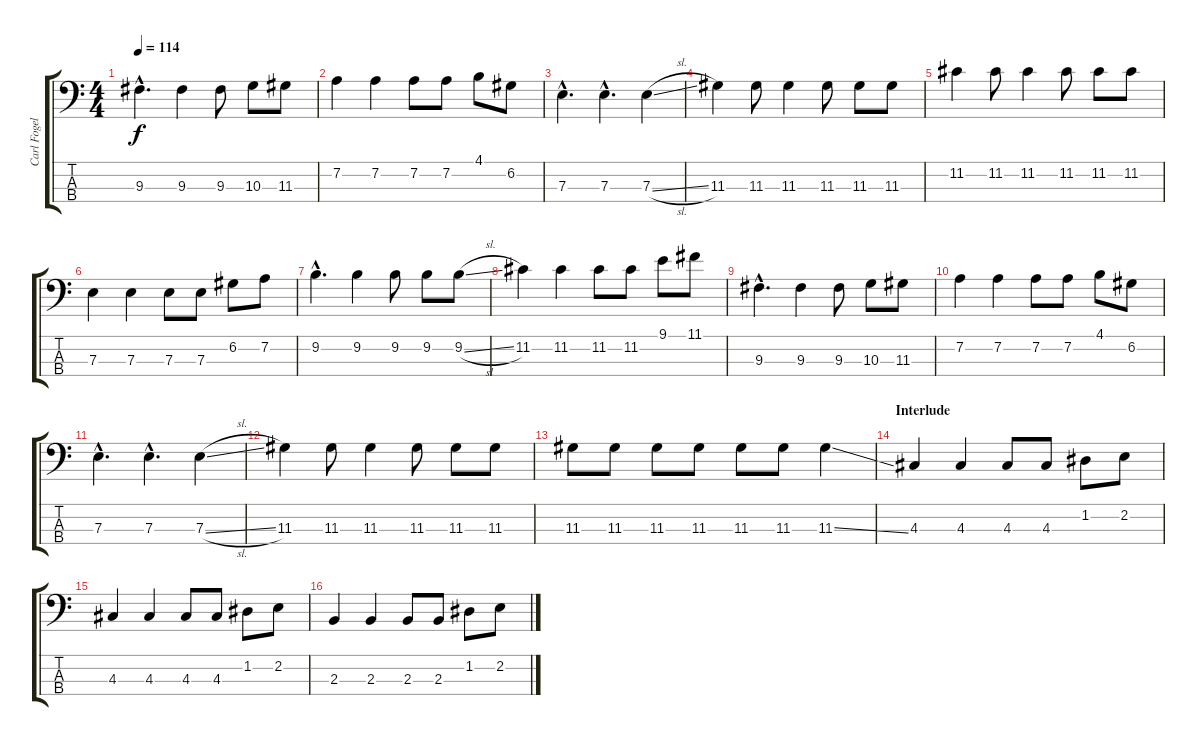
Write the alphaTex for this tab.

\track ("Carl Fogelklou - Bass" "Carl Fogel") {instrument electricbasspick}
\staff {score tabs}
\tuning (G2 D2 A1 E1) {hide}
\ts (4 4)
\tempo 114
\clef f4
\ks c
9.3{hac}.4{d dy f} 9.3.4 9.3.8 10.3.8 11.3.8 |
7.2.4 7.2.4 7.2.8 7.2.8 4.1.8 6.2.8 |
7.3{hac}.4{d} 7.3{hac}.4{d} 7.3{sl}.4 |
11.3.4 11.3.8 11.3.4 11.3.8 11.3.8 11.3.8 |
11.2.4 11.2.8 11.2.4 11.2.8 11.2.8 11.2.8 |
7.3.4 7.3.4 7.3.8 7.3.8 6.2.8 7.2.8 |
9.2{hac}.4{d} 9.2.4 9.2.8 9.2.8 9.2{sl}.8 |
11.2.4 11.2.4 11.2.8 11.2.8 9.1.8 11.1.8 |
9.3{hac}.4{d} 9.3.4 9.3.8 10.3.8 11.3.8 |
7.2.4 7.2.4 7.2.8 7.2.8 4.1.8 6.2.8 |
7.3{hac}.4{d} 7.3{hac}.4{d} 7.3{sl}.4 |
11.3.4 11.3.8 11.3.4 11.3.8 11.3.8 11.3.8 |
11.3.8 11.3.8 11.3.8 11.3.8 11.3.8 11.3.8 11.3{ss}.4 |
\section ("" "Interlude")
4.3.4 4.3.4 4.3.8 4.3.8 1.2.8 2.2.8 |
4.3.4 4.3.4 4.3.8 4.3.8 1.2.8 2.2.8 |
2.3.4 2.3.4 2.3.8 2.3.8 1.2.8 2.2.8
